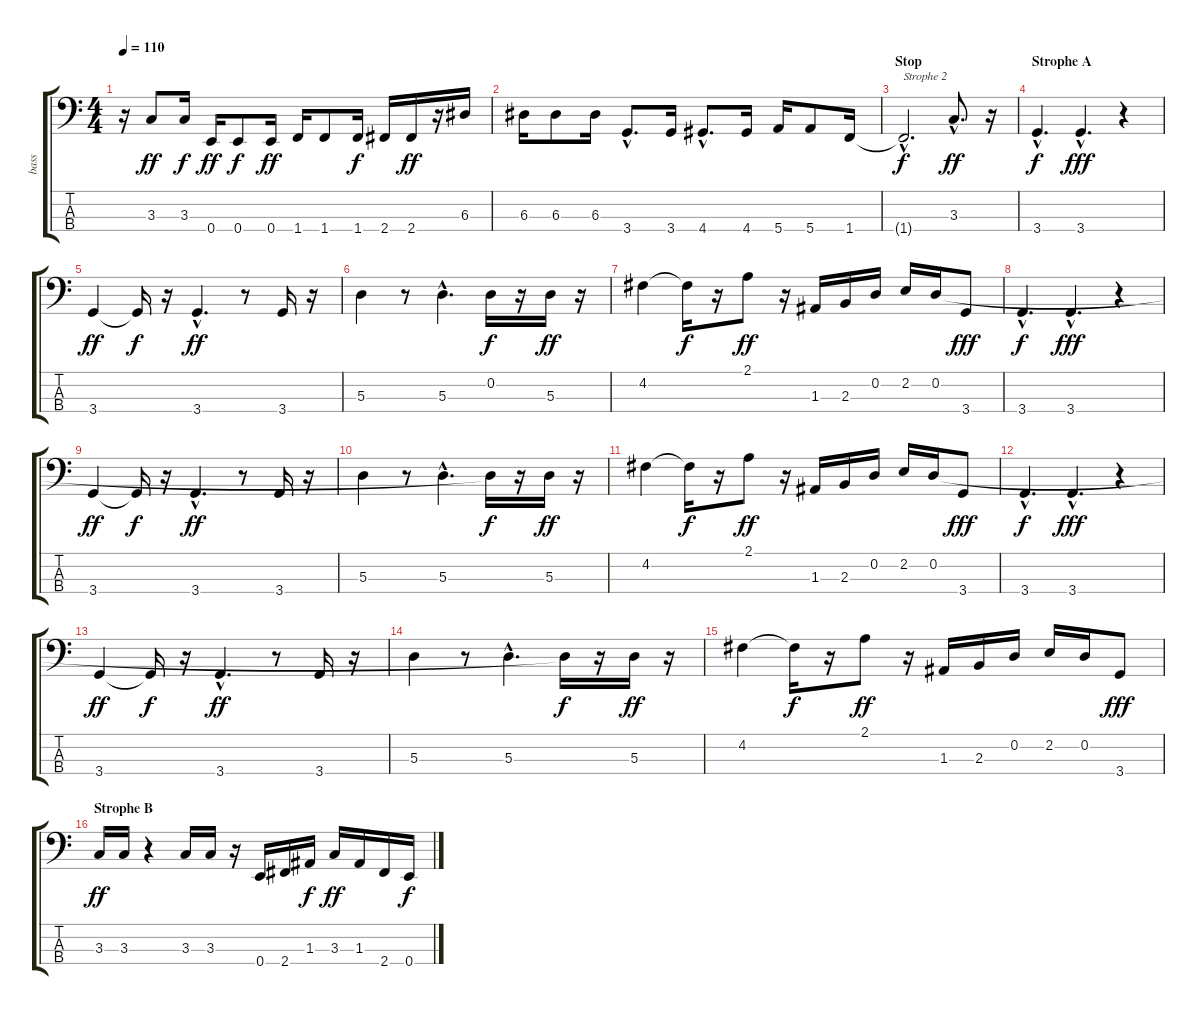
\track ("bass" "bass") {instrument electricbassfinger}
\staff {score tabs}
\tuning (G2 D2 A1 E1) {hide}
\ts (4 4)
\tempo 110
\clef f4
\ks c
r.16{dy ff} 3.3.8 3.3.16{dy f} 0.4.16{dy ff} 0.4.8{dy f} 0.4.16{dy ff} 1.4.16 1.4.8 1.4.16{dy f} 2.4.16 2.4.16{dy ff} r.16 6.3.16 |
6.3.16 6.3.8 6.3.16 3.4{hac}.8{d} 3.4.16 4.4{hac}.8{d} 4.4.16 5.4.16 5.4.8 1.4.16 |
\section ("" "Stop")
1.4{hac t}.2{d txt "Strophe 2" dy f} 3.3{hac}.8{d dy ff} r.16 |
\section ("" "Strophe A")
3.4{hac}.4{d dy f} 3.4{hac}.4{d dy fff} r.4 |
3.4.4{dy ff} 3.4{t}.16{dy f} r.16 3.4{hac}.4{d dy ff} r.8 3.4.16 r.16 |
5.3.4 r.8 5.3{hac}.4{d} 0.2.16{dy f} r.16 5.3.16{dy ff} r.16 |
4.2.4 4.2{t}.16{dy f} r.16 2.1.8{dy ff} r.16 1.3.16 2.3.16 0.2.16 2.2.16 0.2.16 3.4.8{dy fff} |
3.4{hac}.4{d dy f} 3.4{hac}.4{d dy fff} r.4 |
3.4.4{dy ff} 3.4{t}.16{dy f} r.16 3.4{hac}.4{d dy ff} r.8 3.4.16 r.16 |
5.3.4 r.8 5.3{hac}.4{d} 0.2{t}.16{dy f} r.16 5.3.16{dy ff} r.16 |
4.2.4 4.2{t}.16{dy f} r.16 2.1.8{dy ff} r.16 1.3.16 2.3.16 0.2.16 2.2.16 0.2.16 3.4.8{dy fff} |
3.4{hac}.4{d dy f} 3.4{hac}.4{d dy fff} r.4 |
3.4.4{dy ff} 3.4{t}.16{dy f} r.16 3.4{hac}.4{d dy ff} r.8 3.4.16 r.16 |
5.3.4 r.8 5.3{hac}.4{d} 0.2{t}.16{dy f} r.16 5.3.16{dy ff} r.16 |
4.2.4 4.2{t}.16{dy f} r.16 2.1.8{dy ff} r.16 1.3.16 2.3.16 0.2.16 2.2.16 0.2.16 3.4.8{dy fff} |
\section ("" "Strophe B")
3.3.16{dy ff} 3.3.16 r.4 3.3.16 3.3.16 r.16 0.4.16 2.4.16 1.3.16{dy f} 3.3.16{dy ff} 1.3.16 2.4.16 0.4.16{dy f}
